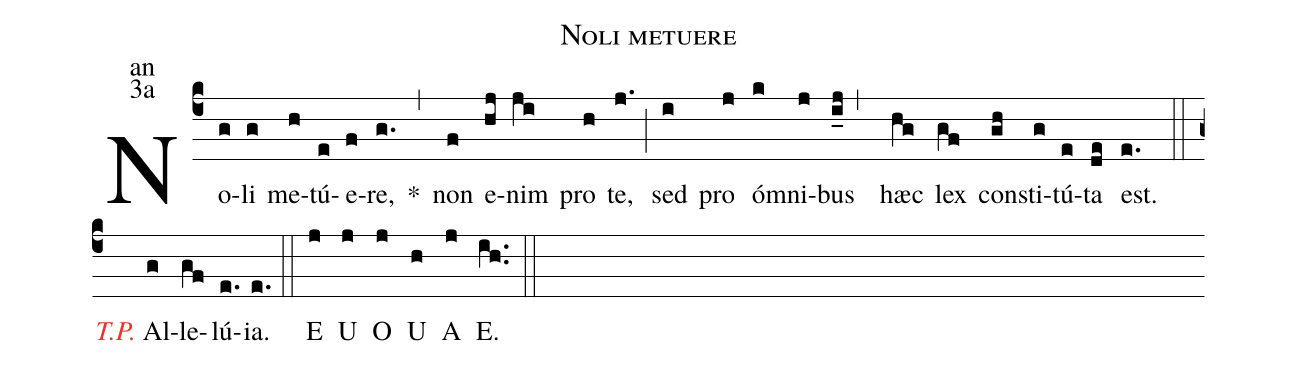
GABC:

name:Noli metuere;
office-part:an;
mode:3a;
%%
(c4) No(g)li(g) me(h)tú(e)e(f)re,(g.) <sp>*</sp>(,) non(f) e(hj)nim(ji) pro(h) te,(j.) (;)
sed(i) pro(j) ó(k)mni(j)bus(i_j,) hæc(hg) lex(gf) con(gh)sti(g)tú(e)ta(de) est.(e.) (::)<i><c>T.P.</c></i> Al(g)le(gf)lú(e.)ia.(e.) (::)
<eu>  E(j) U(j) O(j) U(h) A(j) E.(ih..) </eu> (::)
